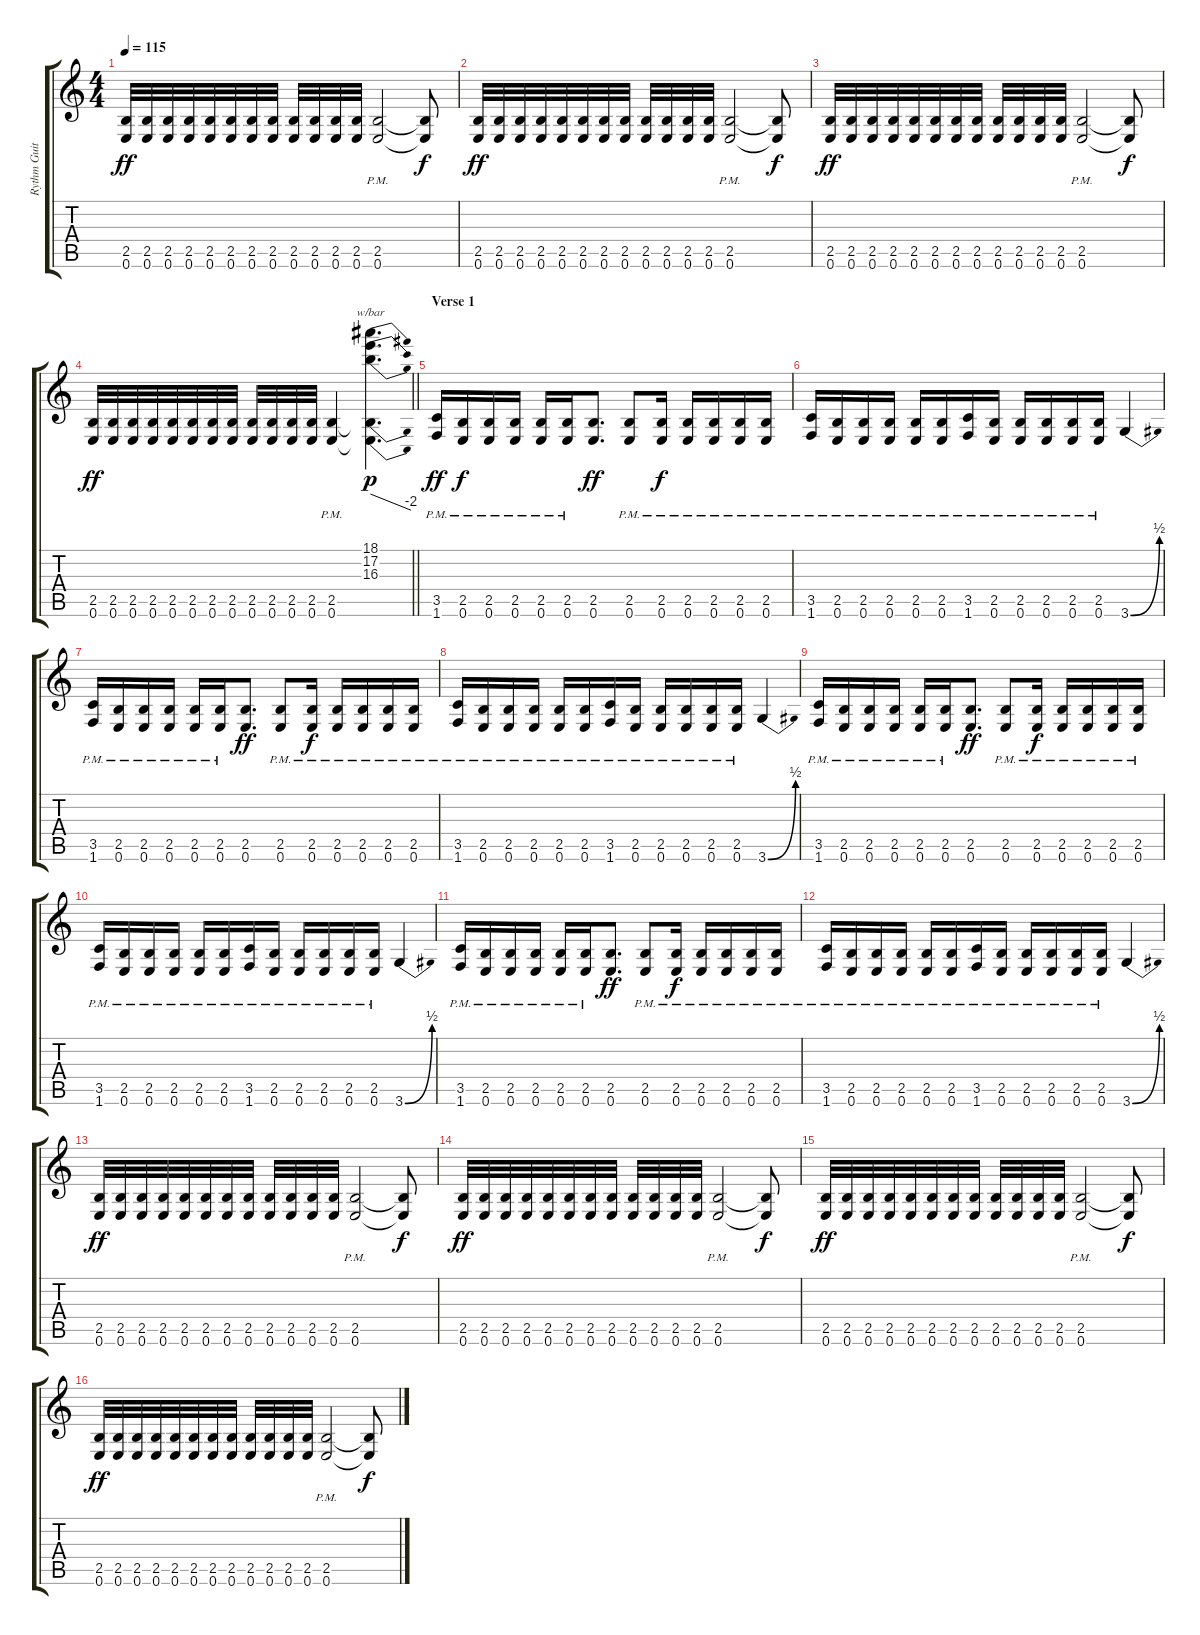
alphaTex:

\track ("Rythm Guitar 2" "Rythm Guit") {instrument distortionguitar}
\staff {score tabs}
\tuning (E4 B3 G3 D3 A2 E2) {hide}
\ts (4 4)
\tempo 115
\clef g2
\ks c
(2.5 0.6).32{dy ff} (2.5 0.6).32 (2.5 0.6).32 (2.5 0.6).32 (2.5 0.6).32 (2.5 0.6).32 (2.5 0.6).32 (2.5 0.6).32 (2.5 0.6).32 (2.5 0.6).32 (2.5 0.6).32 (2.5 0.6).32 (2.5{pm} 0.6{pm}).2 (2.5{t} 0.6{t}).8{dy f} |
(2.5 0.6).32{dy ff} (2.5 0.6).32 (2.5 0.6).32 (2.5 0.6).32 (2.5 0.6).32 (2.5 0.6).32 (2.5 0.6).32 (2.5 0.6).32 (2.5 0.6).32 (2.5 0.6).32 (2.5 0.6).32 (2.5 0.6).32 (2.5{pm} 0.6{pm}).2 (2.5{t} 0.6{t}).8{dy f} |
(2.5 0.6).32{dy ff} (2.5 0.6).32 (2.5 0.6).32 (2.5 0.6).32 (2.5 0.6).32 (2.5 0.6).32 (2.5 0.6).32 (2.5 0.6).32 (2.5 0.6).32 (2.5 0.6).32 (2.5 0.6).32 (2.5 0.6).32 (2.5{pm} 0.6{pm}).2 (2.5{t} 0.6{t}).8{dy f} |
\barLineRight lightlight
(2.5 0.6).32{dy ff} (2.5 0.6).32 (2.5 0.6).32 (2.5 0.6).32 (2.5 0.6).32 (2.5 0.6).32 (2.5 0.6).32 (2.5 0.6).32 (2.5 0.6).32 (2.5 0.6).32 (2.5 0.6).32 (2.5 0.6).32 (2.5{pm} 0.6{pm}).4 (18.1 17.2 16.3 2.5{t} 0.6{t}).4{d tbe (dive default 0 0 60 -8) dy p volume 7} |
\section ("" "Verse 1")
(3.5 1.6{pm}).16{dy ff volume 16} (2.5{pm} 0.6{pm}).16{dy f} (2.5{pm} 0.6{pm}).16 (2.5{pm} 0.6{pm}).16 (2.5{pm} 0.6{pm}).16 (2.5{pm} 0.6{pm}).16 (2.5 0.6).8{d dy ff} (2.5{pm} 0.6{pm}).8 (2.5{pm} 0.6{pm}).16{dy f} (2.5{pm} 0.6{pm}).16 (2.5{pm} 0.6{pm}).16 (2.5{pm} 0.6{pm}).16 (2.5{pm} 0.6{pm}).16 |
(3.5{pm} 1.6{pm}).16 (2.5{pm} 0.6{pm}).16 (2.5{pm} 0.6{pm}).16 (2.5{pm} 0.6{pm}).16 (2.5{pm} 0.6{pm}).16 (2.5{pm} 0.6{pm}).16 (3.5{pm} 1.6{pm}).16 (2.5{pm} 0.6{pm}).16 (2.5{pm} 0.6{pm}).16 (2.5{pm} 0.6{pm}).16 (2.5{pm} 0.6{pm}).16 (2.5{pm} 0.6{pm}).16 3.6{be (bend 0 0 60 2)}.4 |
(3.5 1.6{pm}).16 (2.5{pm} 0.6{pm}).16 (2.5{pm} 0.6{pm}).16 (2.5{pm} 0.6{pm}).16 (2.5{pm} 0.6{pm}).16 (2.5{pm} 0.6{pm}).16 (2.5 0.6).8{d dy ff} (2.5{pm} 0.6{pm}).8 (2.5{pm} 0.6{pm}).16{dy f} (2.5{pm} 0.6{pm}).16 (2.5{pm} 0.6{pm}).16 (2.5{pm} 0.6{pm}).16 (2.5{pm} 0.6{pm}).16 |
(3.5{pm} 1.6{pm}).16 (2.5{pm} 0.6{pm}).16 (2.5{pm} 0.6{pm}).16 (2.5{pm} 0.6{pm}).16 (2.5{pm} 0.6{pm}).16 (2.5{pm} 0.6{pm}).16 (3.5{pm} 1.6{pm}).16 (2.5{pm} 0.6{pm}).16 (2.5{pm} 0.6{pm}).16 (2.5{pm} 0.6{pm}).16 (2.5{pm} 0.6{pm}).16 (2.5{pm} 0.6{pm}).16 3.6{be (bend 0 0 60 2)}.4 |
(3.5 1.6{pm}).16 (2.5{pm} 0.6{pm}).16 (2.5{pm} 0.6{pm}).16 (2.5{pm} 0.6{pm}).16 (2.5{pm} 0.6{pm}).16 (2.5{pm} 0.6{pm}).16 (2.5 0.6).8{d dy ff} (2.5{pm} 0.6{pm}).8 (2.5{pm} 0.6{pm}).16{dy f} (2.5{pm} 0.6{pm}).16 (2.5{pm} 0.6{pm}).16 (2.5{pm} 0.6{pm}).16 (2.5{pm} 0.6{pm}).16 |
(3.5{pm} 1.6{pm}).16 (2.5{pm} 0.6{pm}).16 (2.5{pm} 0.6{pm}).16 (2.5{pm} 0.6{pm}).16 (2.5{pm} 0.6{pm}).16 (2.5{pm} 0.6{pm}).16 (3.5{pm} 1.6{pm}).16 (2.5{pm} 0.6{pm}).16 (2.5{pm} 0.6{pm}).16 (2.5{pm} 0.6{pm}).16 (2.5{pm} 0.6{pm}).16 (2.5{pm} 0.6{pm}).16 3.6{be (bend 0 0 60 2)}.4 |
(3.5 1.6{pm}).16 (2.5{pm} 0.6{pm}).16 (2.5{pm} 0.6{pm}).16 (2.5{pm} 0.6{pm}).16 (2.5{pm} 0.6{pm}).16 (2.5{pm} 0.6{pm}).16 (2.5 0.6).8{d dy ff} (2.5{pm} 0.6{pm}).8 (2.5{pm} 0.6{pm}).16{dy f} (2.5{pm} 0.6{pm}).16 (2.5{pm} 0.6{pm}).16 (2.5{pm} 0.6{pm}).16 (2.5{pm} 0.6{pm}).16 |
(3.5{pm} 1.6{pm}).16 (2.5{pm} 0.6{pm}).16 (2.5{pm} 0.6{pm}).16 (2.5{pm} 0.6{pm}).16 (2.5{pm} 0.6{pm}).16 (2.5{pm} 0.6{pm}).16 (3.5{pm} 1.6{pm}).16 (2.5{pm} 0.6{pm}).16 (2.5{pm} 0.6{pm}).16 (2.5{pm} 0.6{pm}).16 (2.5{pm} 0.6{pm}).16 (2.5{pm} 0.6{pm}).16 3.6{be (bend 0 0 60 2)}.4 |
(2.5 0.6).32{dy ff} (2.5 0.6).32 (2.5 0.6).32 (2.5 0.6).32 (2.5 0.6).32 (2.5 0.6).32 (2.5 0.6).32 (2.5 0.6).32 (2.5 0.6).32 (2.5 0.6).32 (2.5 0.6).32 (2.5 0.6).32 (2.5{pm} 0.6{pm}).2 (2.5{t} 0.6{t}).8{dy f} |
(2.5 0.6).32{dy ff} (2.5 0.6).32 (2.5 0.6).32 (2.5 0.6).32 (2.5 0.6).32 (2.5 0.6).32 (2.5 0.6).32 (2.5 0.6).32 (2.5 0.6).32 (2.5 0.6).32 (2.5 0.6).32 (2.5 0.6).32 (2.5{pm} 0.6{pm}).2 (2.5{t} 0.6{t}).8{dy f} |
(2.5 0.6).32{dy ff} (2.5 0.6).32 (2.5 0.6).32 (2.5 0.6).32 (2.5 0.6).32 (2.5 0.6).32 (2.5 0.6).32 (2.5 0.6).32 (2.5 0.6).32 (2.5 0.6).32 (2.5 0.6).32 (2.5 0.6).32 (2.5{pm} 0.6{pm}).2 (2.5{t} 0.6{t}).8{dy f} |
(2.5 0.6).32{dy ff} (2.5 0.6).32 (2.5 0.6).32 (2.5 0.6).32 (2.5 0.6).32 (2.5 0.6).32 (2.5 0.6).32 (2.5 0.6).32 (2.5 0.6).32 (2.5 0.6).32 (2.5 0.6).32 (2.5 0.6).32 (2.5{pm} 0.6{pm}).2 (2.5{t} 0.6{t}).8{dy f}
